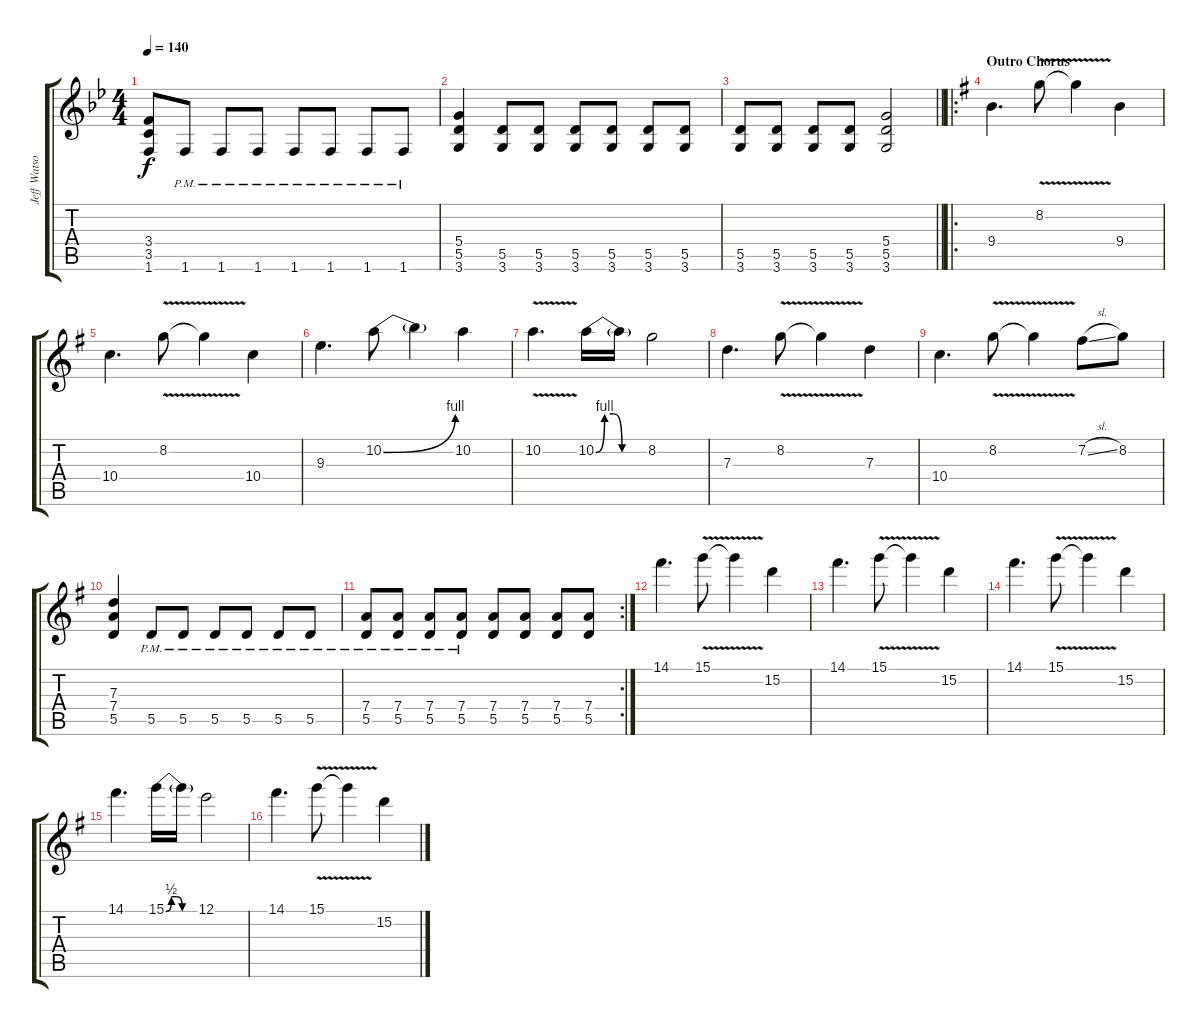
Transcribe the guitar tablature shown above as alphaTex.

\track ("Jeff Watson" "Jeff Watso") {instrument electricguitarclean}
\staff {score tabs}
\tuning (E4 B3 G3 D3 A2 E2) {hide}
\ts (4 4)
\tempo 140
\clef g2
\ks bb
(3.4 3.5 1.6).8{dy f} 1.6{pm}.8 1.6{pm}.8 1.6{pm}.8 1.6{pm}.8 1.6{pm}.8 1.6{pm}.8 1.6{pm}.8 |
(5.4 5.5 3.6).4 (5.5 3.6).8 (5.5 3.6).8 (5.5 3.6).8 (5.5 3.6).8 (5.5 3.6).8 (5.5 3.6).8 |
\barLineRight lightlight
(5.5 3.6).8 (5.5 3.6).8 (5.5 3.6).8 (5.5 3.6).8 (5.4 5.5 3.6).2 |
\ro
\section ("" "Outro Chorus")
\ks g
9.4.4{d} 8.2{v}.8 8.2{t}.4 9.4.4 |
10.4.4{d} 8.2{v}.8 8.2{t}.4 10.4.4 |
9.3.4{d} 10.2{be (bend 0 0 60 4)}.8 10.2{t}.4 10.2.4 |
10.2{v}.4{d} 10.2{be (custom 0 0 10 4 20 4 30 0 60 0)}.16 10.2{t}.16 8.2.2 |
7.3.4{d} 8.2{v}.8 8.2{t}.4 7.3.4 |
10.4.4{d} 8.2{v}.8 8.2{t}.4 7.2{sl}.8 8.2.8 |
(7.3 7.4 5.5).4 5.5{pm}.8 5.5{pm}.8 5.5{pm}.8 5.5{pm}.8 5.5{pm}.8 5.5{pm}.8 |
\rc 2
(7.4 5.5{pm}).8 (7.4 5.5{pm}).8 (7.4 5.5{pm}).8 (7.4 5.5{pm}).8 (7.4 5.5).8 (7.4 5.5).8 (7.4 5.5).8 (7.4 5.5).8 |
14.1.4{d} 15.1{v}.8 15.1{t}.4 15.2.4 |
14.1.4{d} 15.1{v}.8 15.1{t}.4 15.2.4 |
14.1.4{d} 15.1{v}.8 15.1{t}.4 15.2.4 |
14.1.4{d} 15.1{be (custom 0 0 10 2 20 2 30 0 60 0)}.16 15.1{t}.16 12.1.2 |
14.1.4{d} 15.1{v}.8 15.1{t}.4 15.2.4
